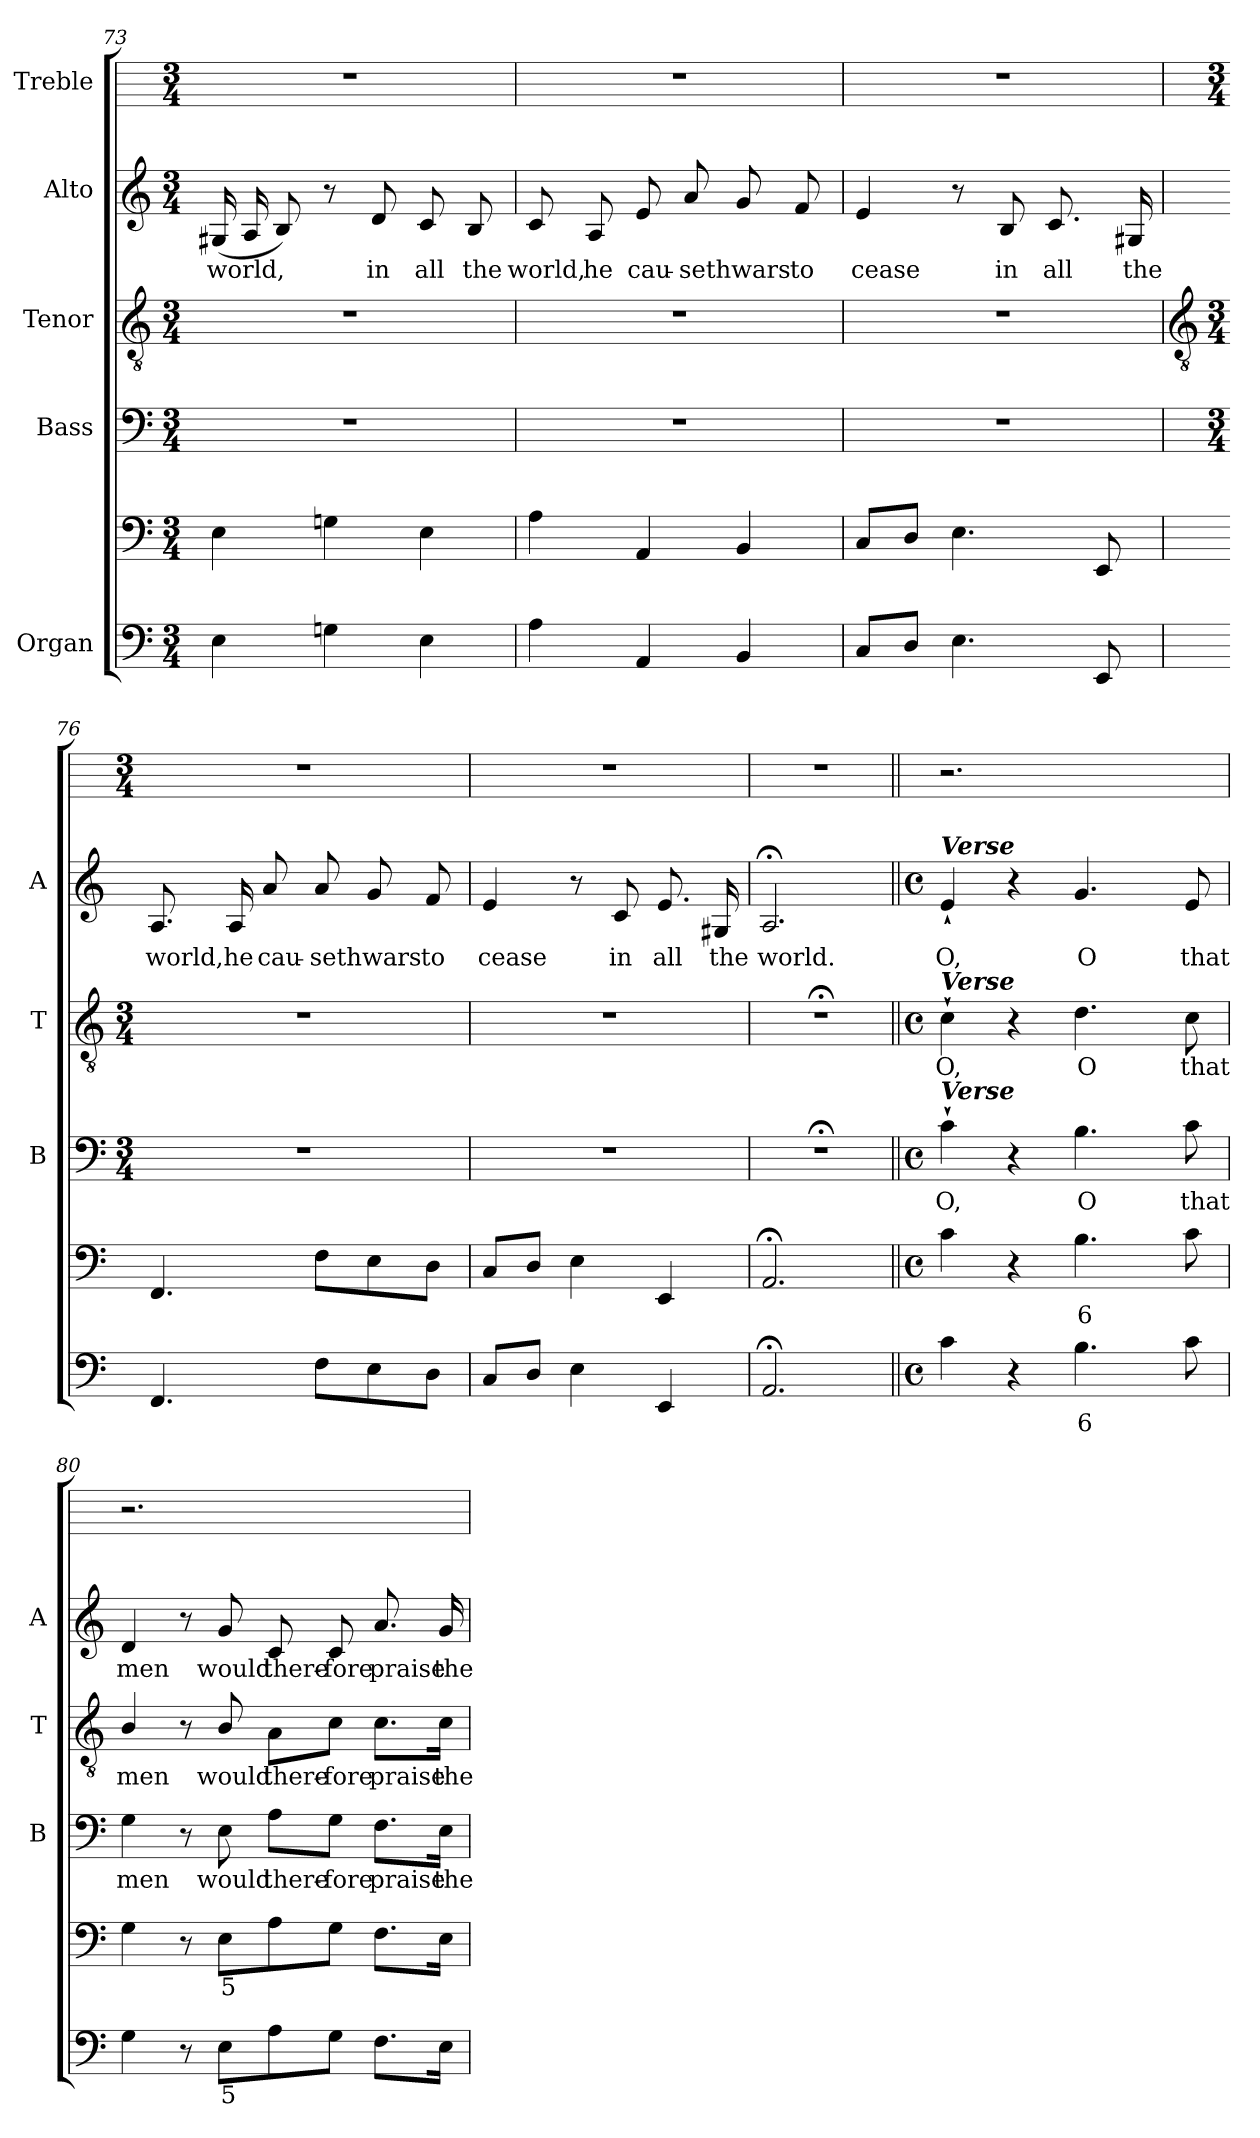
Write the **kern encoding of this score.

**kern	**text	**kern	**text	**kern	**text	**kern	**text	**kern	**text	**kern
*part5	*part5	*part5	*part5	*part4	*part4	*part3	*part3	*part2	*part2	*part1
*staff6	*staff6	*staff5	*staff5	*staff4	*staff4	*staff3	*staff3	*staff2	*staff2	*staff1
*I"Organ	*	*	*	*I"Bass	*	*I"Tenor	*	*I"Alto	*	*I"Treble
*	*	*	*	*I'B	*	*I'T	*	*I'A	*	*
*clefF4	*	*clefF4	*	*clefF4	*	*clefGv2	*	*clefG2	*	*
*k[]	*	*k[]	*	*k[]	*	*k[]	*	*k[]	*	*
*C:	*	*C:	*	*C:	*	*C:	*	*C:	*	*
*M3/4	*	*M3/4	*	*M3/4	*	*M3/4	*	*M3/4	*	*M3/4
=73	=73	=73	=73	=73	=73	=73	=73	=73	=73	=73
!	!	!	!	!	!	!	!	!	!LO:LY:b	!
4E	.	4E	.	2.r	.	2.r	.	(<16G#XLL	world,	2.r
.	.	.	.	.	.	.	.	16A	.	.
.	.	.	.	.	.	.	.	8BJ)	.	.
4Gn	.	4Gn	.	.	.	.	.	8r	.	.
!	!	!	!	!	!	!	!	!	!LO:LY:b	!
.	.	.	.	.	.	.	.	8d	in	.
!	!	!	!	!	!	!	!	!	!LO:LY:b	!
4E	.	4E	.	.	.	.	.	8c	all	.
!	!	!	!	!	!	!	!	!	!LO:LY:b	!
.	.	.	.	.	.	.	.	8B	the	.
=74	=74	=74	=74	=74	=74	=74	=74	=74	=74	=74
!	!	!	!	!	!	!	!	!	!LO:LY:b	!
4A	.	4A	.	2.r	.	2.r	.	8c	world,	2.r
!	!	!	!	!	!	!	!	!	!LO:LY:b	!
.	.	.	.	.	.	.	.	8A	he	.
!	!	!	!	!	!	!	!	!	!LO:LY:b	!
4AA	.	4AA	.	.	.	.	.	8e	cau-	.
!	!	!	!	!	!	!	!	!	!LO:LY:b	!
.	.	.	.	.	.	.	.	8a	-seth	.
!	!	!	!	!	!	!	!	!	!LO:LY:b	!
4BB	.	4BB	.	.	.	.	.	8g	wars	.
!	!	!	!	!	!	!	!	!	!LO:LY:b	!
.	.	.	.	.	.	.	.	8f	to	.
=75	=75	=75	=75	=75	=75	=75	=75	=75	=75	=75
!	!	!	!	!	!	!	!	!	!LO:LY:b	!
8CL	.	8CL	.	2.r	.	2.r	.	4e	cease	2.r
8DJ	.	8DJ	.	.	.	.	.	.	.	.
4.E	.	4.E	.	.	.	.	.	8r	.	.
!	!	!	!	!	!	!	!	!	!LO:LY:b	!
.	.	.	.	.	.	.	.	8B	in	.
!	!	!	!	!	!	!	!	!	!LO:LY:b	!
.	.	.	.	.	.	.	.	8.c	all	.
8EE	.	8EE	.	.	.	.	.	.	.	.
!	!	!	!	!	!	!	!	!	!LO:LY:b	!
.	.	.	.	.	.	.	.	16G#X	the	.
!!LO:LB:g=z
=76	=76	=76	=76	=76	=76	=76	=76	=76	=76	=76
*	*	*	*	*	*	*clefGv2	*	*	*	*
*	*	*	*	*k[]	*	*k[]	*	*	*	*
*	*	*	*	*C:	*	*C:	*	*	*	*
*	*	*	*	*M3/4	*	*M3/4	*	*	*	*M3/4
!	!	!	!	!LO:N:vis=1	!	!LO:N:vis=1	!	!	!LO:LY:b	!
4.FF	.	4.FF	.	2.r	.	2.r	.	8.A	world,	2.r
!	!	!	!	!	!	!	!	!	!LO:LY:b	!
.	.	.	.	.	.	.	.	16A	he	.
!	!	!	!	!	!	!	!	!	!LO:LY:b	!
.	.	.	.	.	.	.	.	8a	cau-	.
!	!	!	!	!	!	!	!	!	!LO:LY:b	!
8FL	.	8FL	.	.	.	.	.	8a	-seth	.
!	!	!	!	!	!	!	!	!	!LO:LY:b	!
8E	.	8E	.	.	.	.	.	8g	wars	.
!	!	!	!	!	!	!	!	!	!LO:LY:b	!
8DJ	.	8DJ	.	.	.	.	.	8f	to	.
=77	=77	=77	=77	=77	=77	=77	=77	=77	=77	=77
!	!	!	!	!LO:N:vis=1	!	!LO:N:vis=1	!	!	!LO:LY:b	!
8CL	.	8CL	.	2.r	.	2.r	.	4e	cease	2.r
8DJ	.	8DJ	.	.	.	.	.	.	.	.
4E	.	4E	.	.	.	.	.	8r	.	.
!	!	!	!	!	!	!	!	!	!LO:LY:b	!
.	.	.	.	.	.	.	.	8c	in	.
!	!	!	!	!	!	!	!	!	!LO:LY:b	!
4EE	.	4EE	.	.	.	.	.	8.e	all	.
!	!	!	!	!	!	!	!	!	!LO:LY:b	!
.	.	.	.	.	.	.	.	16G#X	the	.
=78	=78	=78	=78	=78	=78	=78	=78	=78	=78	=78
!	!	!	!	!LO:N:vis=1	!	!LO:N:vis=1	!	!	!LO:LY:b	!
2.AA;<	.	2.AA;<	.	2.r;<	.	2.r;<	.	2.A;<	world.	2.r
=79||	=79||	=79||	=79||	=79||	=79||	=79||	=79||	=79||	=79||	=79||
*M4/4	*	*M4/4	*	*M4/4	*	*M4/4	*	*M4/4	*	*
*met(c)	*	*met(c)	*	*met(c)	*	*met(c)	*	*met(c)	*	*
!	!	!	!	!	!	!	!	!LO:TX:a:Bi:t=Verse	!	!
!	!	!	!	!	!	!LO:TX:a:Bi:t=Verse	!	!	!	!
!	!	!	!	!LO:TX:a:Bi:t=Verse	!	!	!	!	!	!
!	!	!	!	!	!LO:LY:b	!	!LO:LY:b	!	!LO:LY:b	!
4c	.	4c	.	4c`	O,	4c`	O,	4e`	O,	2.r
4r	.	4r	.	4r	.	4r	.	4r	.	.
!	!LO:LY:b	!	!LO:LY:b	!	!LO:LY:b	!	!LO:LY:b	!	!LO:LY:b	!
4.B	6	4.B	6	4.B	O	4.d	O	4.g	O	.
.	.	.	.	.	.	.	.	.	.	4ryy
!	!	!	!	!	!LO:LY:b	!	!LO:LY:b	!	!LO:LY:b	!
8c	.	8c	.	8c	that	8c	that	8e	that	.
=80	=80	=80	=80	=80	=80	=80	=80	=80	=80	=80
!	!	!	!	!	!LO:LY:b	!	!LO:LY:b	!	!LO:LY:b	!
4G	.	4G	.	4G	men	4B/	men	4d	men	2.r
8r	.	8r	.	8r	.	8r	.	8r	.	.
!	!LO:LY:b	!	!LO:LY:b	!	!LO:LY:b	!	!LO:LY:b	!	!LO:LY:b	!
8EL	5	8EL	5	8E	would	8B/	would	8g	would	.
!	!	!	!	!	!LO:LY:b	!	!LO:LY:b	!	!LO:LY:b	!
8A	.	8A	.	8A\L	there-	8A\L	there-	8c	there-	.
!	!	!	!	!	!LO:LY:b	!	!LO:LY:b	!	!LO:LY:b	!
8GJ	.	8GJ	.	8G\J	-fore	8c\J	-fore	8c	-fore	.
!	!	!	!	!	!LO:LY:b	!	!LO:LY:b	!	!LO:LY:b	!
8.FL	.	8.FL	.	8.F\L	praise	8.c\L	praise	8.a	praise	4ryy
!	!	!	!	!	!LO:LY:b	!	!LO:LY:b	!	!LO:LY:b	!
16EJ	.	16EJ	.	16E\Jk	the	16c\Jk	the	16g	the	.
=	=	=	=	=	=	=	=	=	=	=
*-	*-	*-	*-	*-	*-	*-	*-	*-	*-	*-
